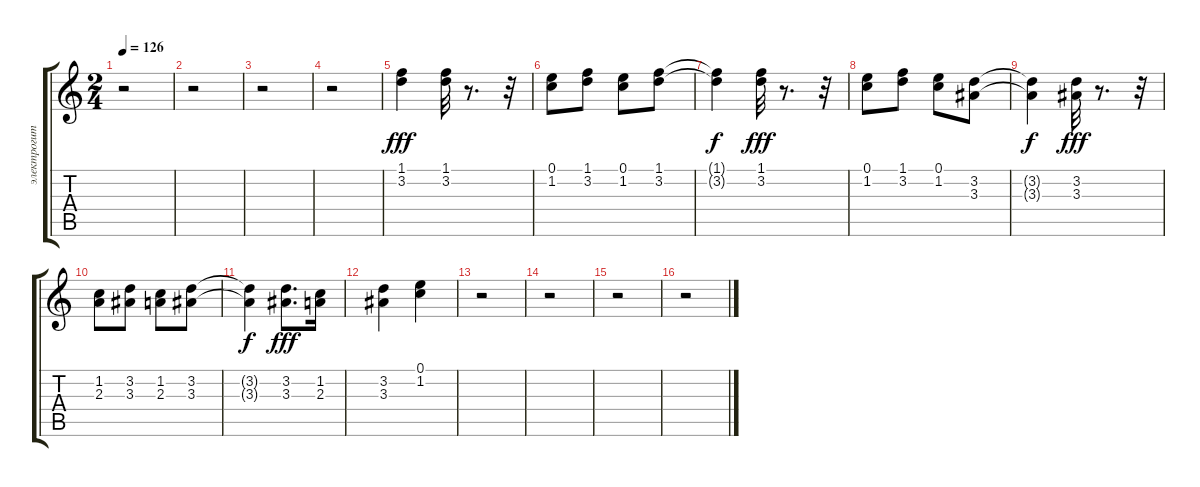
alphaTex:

\track ("электрогитара 2" "электрогит") {instrument overdrivenguitar}
\staff {score tabs}
\tuning (E4 B3 G3 D3 A2 E2) {hide}
\ts (2 4)
\tempo 126
\clef g2
\ks c
r.2{dy f} |
r.2 |
r.2 |
r.2 |
(1.1 3.2).4{dy fff} (1.1 3.2).32 r.8{d} r.32 |
(0.1 1.2).8 (1.1 3.2).8 (0.1 1.2).8 (1.1 3.2).8 |
(1.1{t} 3.2{t}).4{dy f} (1.1 3.2).32{dy fff} r.8{d} r.32 |
(0.1 1.2).8 (1.1 3.2).8 (0.1 1.2).8 (3.2 3.3).8 |
(3.2{t} 3.3{t}).4{dy f} (3.2 3.3).32{dy fff} r.8{d} r.32 |
(1.2 2.3).8 (3.2 3.3).8 (1.2 2.3).8 (3.2 3.3).8 |
(3.2{t} 3.3{t}).4{dy f} (3.2 3.3).8{d dy fff} (1.2 2.3).16 |
(3.2 3.3).4 (0.1 1.2).4 |
r.2 |
r.2 |
r.2 |
r.2
